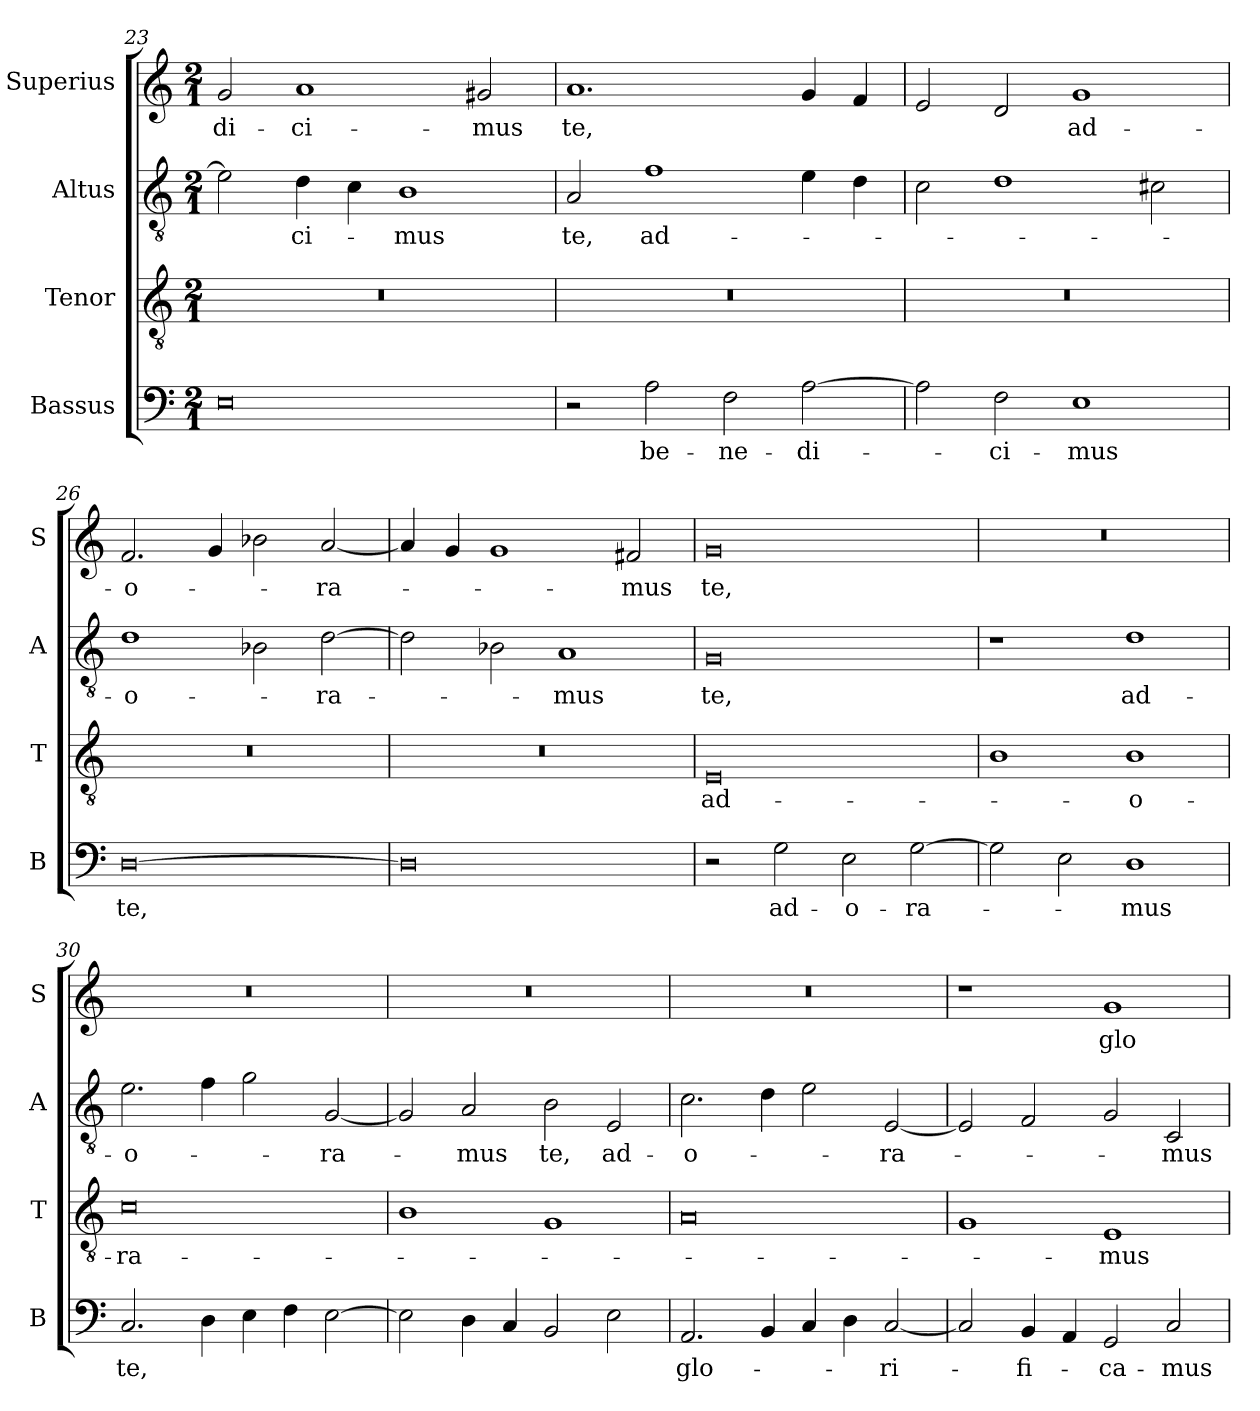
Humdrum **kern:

**kern	**text	**kern	**text	**kern	**text	**kern	**text
*part4	*part4	*part3	*part3	*part2	*part2	*part1	*part1
*staff4	*staff4	*staff3	*staff3	*staff2	*staff2	*staff1	*staff1
*I"Bassus	*	*I"Tenor	*	*I"Altus	*	*I"Superius	*
*I'B	*	*I'T	*	*I'A	*	*I'S	*
*clefF4	*	*clefGv2	*	*clefGv2	*	*clefG2	*
*k[]	*	*k[]	*	*k[]	*	*k[]	*
*M2/1	*	*M2/1	*	*M2/1	*	*M2/1	*
=23	=23	=23	=23	=23	=23	=23	=23
0E	.	0r	.	2e\]	.	2g/	-di-
.	.	.	.	4d\	-ci-	1a	-ci-
.	.	.	.	4c\	.	.	.
.	.	.	.	1B	-mus	.	.
.	.	.	.	.	.	2g#X/	-mus
=24	=24	=24	=24	=24	=24	=24	=24
2r	.	0r	.	2A/	te,	1.a	te,
2A\	be-	.	.	1f	ad-	.	.
2F\	-ne-	.	.	.	.	.	.
[2A\	-di-	.	.	4e\	.	4g/	.
.	.	.	.	4d\	.	4f/	.
=25	=25	=25	=25	=25	=25	=25	=25
2A\]	.	0r	.	2c\	.	2e/	.
2F\	-ci-	.	.	1d	.	2d/	.
1E	-mus	.	.	.	.	1g	ad-
.	.	.	.	2c#X\	.	.	.
=26	=26	=26	=26	=26	=26	=26	=26
[0D	te,	0r	.	1d	-o-	2.f/	-o-
.	.	.	.	.	.	4g/	.
.	.	.	.	2B-X\	.	2b-X\	.
.	.	.	.	[2d\	-ra-	[2a/	-ra-
=27	=27	=27	=27	=27	=27	=27	=27
0D]	.	0r	.	2d\]	.	4a/]	.
.	.	.	.	.	.	4g/	.
.	.	.	.	2B-X\	.	1g	.
.	.	.	.	1A	-mus	.	.
.	.	.	.	.	.	2f#X/	-mus
=28	=28	=28	=28	=28	=28	=28	=28
2r	.	0E	ad-	0G	te,	0g	te,
2G\	ad-	.	.	.	.	.	.
2E\	-o-	.	.	.	.	.	.
[2G\	-ra-	.	.	.	.	.	.
=29	=29	=29	=29	=29	=29	=29	=29
2G\]	.	1B	.	1r	.	0r	.
2E\	.	.	.	.	.	.	.
1D	-mus	1B	-o-	1d	ad-	.	.
=30	=30	=30	=30	=30	=30	=30	=30
2.C/	te,	0c	-ra-	2.e\	-o-	0r	.
4D\	.	.	.	4f\	.	.	.
4E\	.	.	.	2g\	.	.	.
4F\	.	.	.	.	.	.	.
[2E\	.	.	.	[2G/	-ra-	.	.
=31	=31	=31	=31	=31	=31	=31	=31
2E\]	.	1B	.	2G/]	.	0r	.
4D\	.	.	.	2A/	-mus	.	.
4C/	.	.	.	.	.	.	.
2BB/	.	1G	.	2B\	te,	.	.
2E\	.	.	.	2E/	ad-	.	.
=32	=32	=32	=32	=32	=32	=32	=32
2.AA/	glo-	0A	.	2.c\	-o-	0r	.
4BB/	.	.	.	4d\	.	.	.
4C/	.	.	.	2e\	.	.	.
4D\	.	.	.	.	.	.	.
[2C/	-ri-	.	.	[2E/	-ra-	.	.
=33	=33	=33	=33	=33	=33	=33	=33
2C/]	.	1G	.	2E/]	.	1r	.
4BB/	-fi-	.	.	2F/	.	.	.
4AA/	.	.	.	.	.	.	.
2GG/	-ca-	1E	-mus	2G/	.	1g	glo-
2C/	-mus	.	.	2C/	-mus	.	.
=	=	=	=	=	=	=	=
*-	*-	*-	*-	*-	*-	*-	*-
